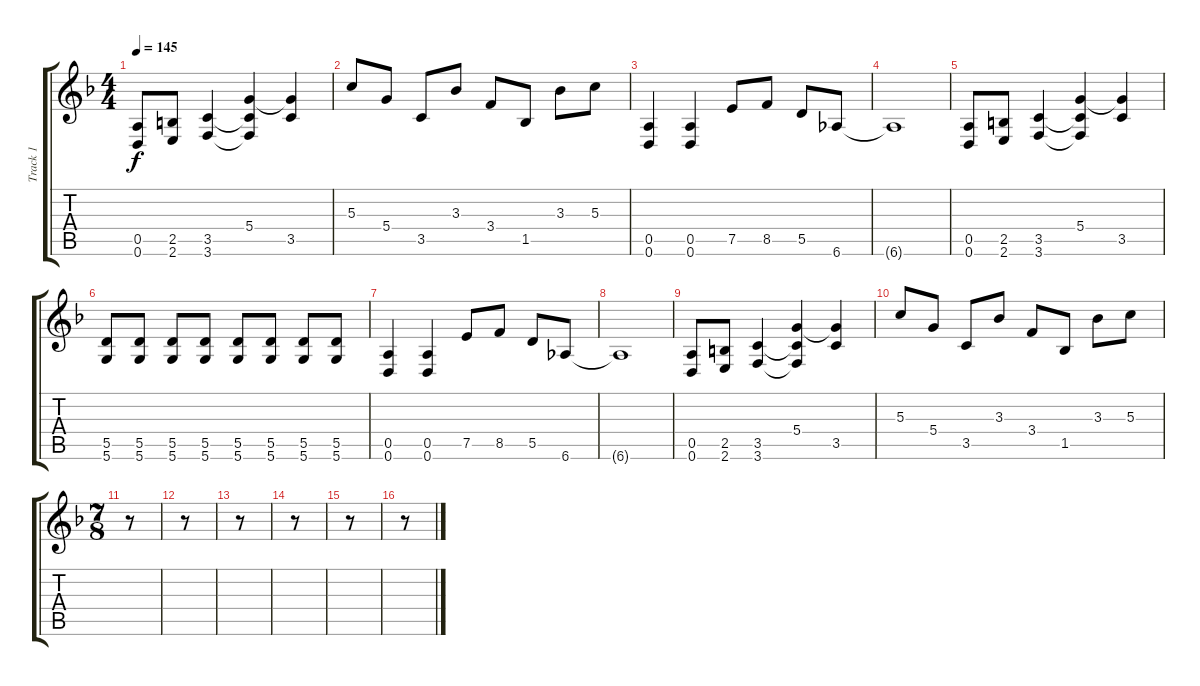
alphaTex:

\track ("Track 1" "Track 1") {instrument distortionguitar}
\staff {score tabs}
\tuning (E4 B3 G3 D3 A2 D2) {hide}
\ts (4 4)
\tempo 145
\clef g2
\ks f
(0.5 0.6).8{dy f} (2.5 2.6).8 (3.5 3.6).4 (5.4 3.5{t} 3.6{t}).4 (5.4{t} 3.5).4 |
5.3.8 5.4.8 3.5.8 3.3.8 3.4.8 1.5.8 3.3.8 5.3.8 |
(0.5 0.6).4 (0.5 0.6).4 7.5.8 8.5.8 5.5.8 6.6.8 |
6.6{t}.1 |
(0.5 0.6).8 (2.5 2.6).8 (3.5 3.6).4 (5.4 3.5{t} 3.6{t}).4 (5.4{t} 3.5).4 |
(5.5 5.6).8 (5.5 5.6).8 (5.5 5.6).8 (5.5 5.6).8 (5.5 5.6).8 (5.5 5.6).8 (5.5 5.6).8 (5.5 5.6).8 |
(0.5 0.6).4 (0.5 0.6).4 7.5.8 8.5.8 5.5.8 6.6.8 |
6.6{t}.1 |
(0.5 0.6).8 (2.5 2.6).8 (3.5 3.6).4 (5.4 3.5{t} 3.6{t}).4 (5.4{t} 3.5).4 |
5.3.8 5.4.8 3.5.8 3.3.8 3.4.8 1.5.8 3.3.8 5.3.8 |
\ts (7 8)
r.8 |
r.8 |
r.8 |
r.8 |
r.8 |
r.8
